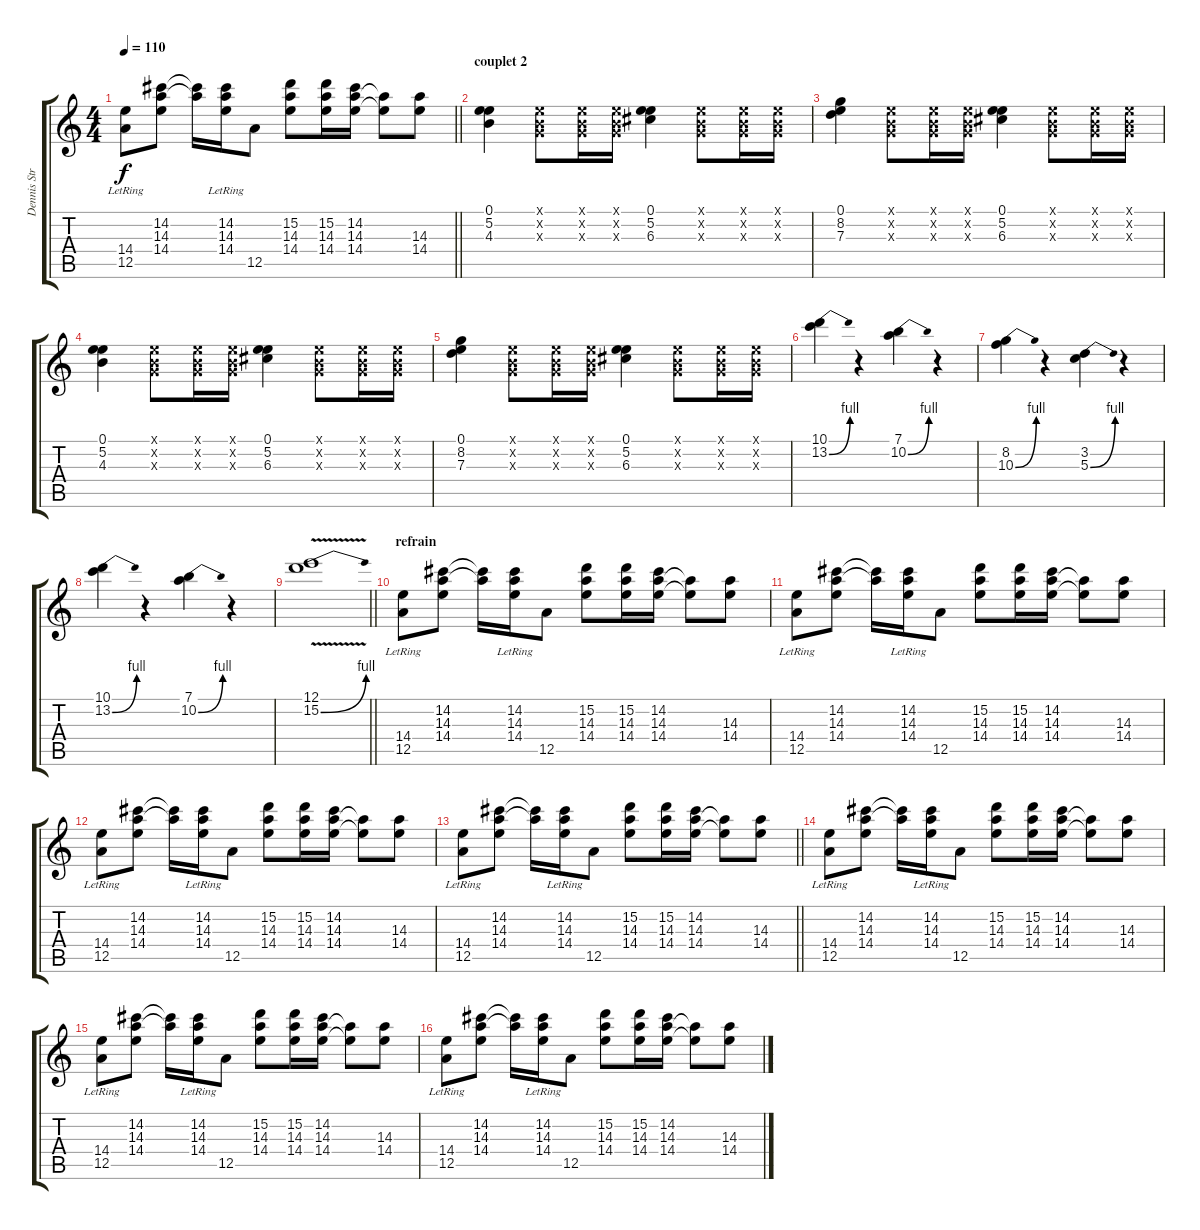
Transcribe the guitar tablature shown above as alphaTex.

\track ("Dennis Stratton" "Dennis Str") {instrument overdrivenguitar}
\staff {score tabs}
\tuning (E4 B3 G3 D3 A2 E2) {hide}
\ts (4 4)
\tempo 110
\clef g2
\barLineRight lightlight
\ks c
(14.4{lr} 12.5{lr}).8{dy f} (14.2 14.3 14.4).8 (14.2{t} 14.3{t}).16 (14.2{lr} 14.3{lr} 14.4).16 12.5.8 (15.2 14.3 14.4).8 (15.2 14.3 14.4).16 (14.2 14.3 14.4).16 (14.3{t} 14.4{t}).8 (14.3 14.4).8 |
\section ("" "couplet 2")
(0.1 5.2 4.3).4 (0.1{x} 0.2{x} 0.3{x}).8 (0.1{x} 0.2{x} 0.3{x}).16 (0.1{x} 0.2{x} 0.3{x}).16 (0.1 5.2 6.3).4 (0.1{x} 0.2{x} 0.3{x}).8 (0.1{x} 0.2{x} 0.3{x}).16 (0.1{x} 0.2{x} 0.3{x}).16 |
(0.1 8.2 7.3).4 (0.1{x} 0.2{x} 0.3{x}).8 (0.1{x} 0.2{x} 0.3{x}).16 (0.1{x} 0.2{x} 0.3{x}).16 (0.1 5.2 6.3).4 (0.1{x} 0.2{x} 0.3{x}).8 (0.1{x} 0.2{x} 0.3{x}).16 (0.1{x} 0.2{x} 0.3{x}).16 |
(0.1 5.2 4.3).4 (0.1{x} 0.2{x} 0.3{x}).8 (0.1{x} 0.2{x} 0.3{x}).16 (0.1{x} 0.2{x} 0.3{x}).16 (0.1 5.2 6.3).4 (0.1{x} 0.2{x} 0.3{x}).8 (0.1{x} 0.2{x} 0.3{x}).16 (0.1{x} 0.2{x} 0.3{x}).16 |
(0.1 8.2 7.3).4 (0.1{x} 0.2{x} 0.3{x}).8 (0.1{x} 0.2{x} 0.3{x}).16 (0.1{x} 0.2{x} 0.3{x}).16 (0.1 5.2 6.3).4 (0.1{x} 0.2{x} 0.3{x}).8 (0.1{x} 0.2{x} 0.3{x}).16 (0.1{x} 0.2{x} 0.3{x}).16 |
(10.1 13.2{be (bend 0 0 60 4)}).4 r.4 (7.1 10.2{be (bend 0 0 60 4)}).4 r.4 |
(8.2 10.3{be (bend 0 0 60 4)}).4 r.4 (3.2 5.3{be (bend 0 0 60 4)}).4 r.4 |
(10.1 13.2{be (bend 0 0 60 4)}).4 r.4 (7.1 10.2{be (bend 0 0 60 4)}).4 r.4 |
\barLineRight lightlight
(12.1{v} 15.2{be (bend 0 0 60 4) v}).1 |
\section ("" "refrain")
(14.4{lr} 12.5{lr}).8 (14.2 14.3 14.4).8 (14.2{t} 14.3{t}).16 (14.2{lr} 14.3{lr} 14.4).16 12.5.8 (15.2 14.3 14.4).8 (15.2 14.3 14.4).16 (14.2 14.3 14.4).16 (14.3{t} 14.4{t}).8 (14.3 14.4).8 |
(14.4{lr} 12.5{lr}).8 (14.2 14.3 14.4).8 (14.2{t} 14.3{t}).16 (14.2{lr} 14.3{lr} 14.4).16 12.5.8 (15.2 14.3 14.4).8 (15.2 14.3 14.4).16 (14.2 14.3 14.4).16 (14.3{t} 14.4{t}).8 (14.3 14.4).8 |
(14.4{lr} 12.5{lr}).8 (14.2 14.3 14.4).8 (14.2{t} 14.3{t}).16 (14.2{lr} 14.3{lr} 14.4).16 12.5.8 (15.2 14.3 14.4).8 (15.2 14.3 14.4).16 (14.2 14.3 14.4).16 (14.3{t} 14.4{t}).8 (14.3 14.4).8 |
\barLineRight lightlight
(14.4{lr} 12.5{lr}).8 (14.2 14.3 14.4).8 (14.2{t} 14.3{t}).16 (14.2{lr} 14.3{lr} 14.4).16 12.5.8 (15.2 14.3 14.4).8 (15.2 14.3 14.4).16 (14.2 14.3 14.4).16 (14.3{t} 14.4{t}).8 (14.3 14.4).8 |
(14.4{lr} 12.5{lr}).8 (14.2 14.3 14.4).8 (14.2{t} 14.3{t}).16 (14.2{lr} 14.3{lr} 14.4).16 12.5.8 (15.2 14.3 14.4).8 (15.2 14.3 14.4).16 (14.2 14.3 14.4).16 (14.3{t} 14.4{t}).8 (14.3 14.4).8 |
(14.4{lr} 12.5{lr}).8 (14.2 14.3 14.4).8 (14.2{t} 14.3{t}).16 (14.2{lr} 14.3{lr} 14.4).16 12.5.8 (15.2 14.3 14.4).8 (15.2 14.3 14.4).16 (14.2 14.3 14.4).16 (14.3{t} 14.4{t}).8 (14.3 14.4).8 |
(14.4{lr} 12.5{lr}).8 (14.2 14.3 14.4).8 (14.2{t} 14.3{t}).16 (14.2{lr} 14.3{lr} 14.4).16 12.5.8 (15.2 14.3 14.4).8 (15.2 14.3 14.4).16 (14.2 14.3 14.4).16 (14.3{t} 14.4{t}).8 (14.3 14.4).8
